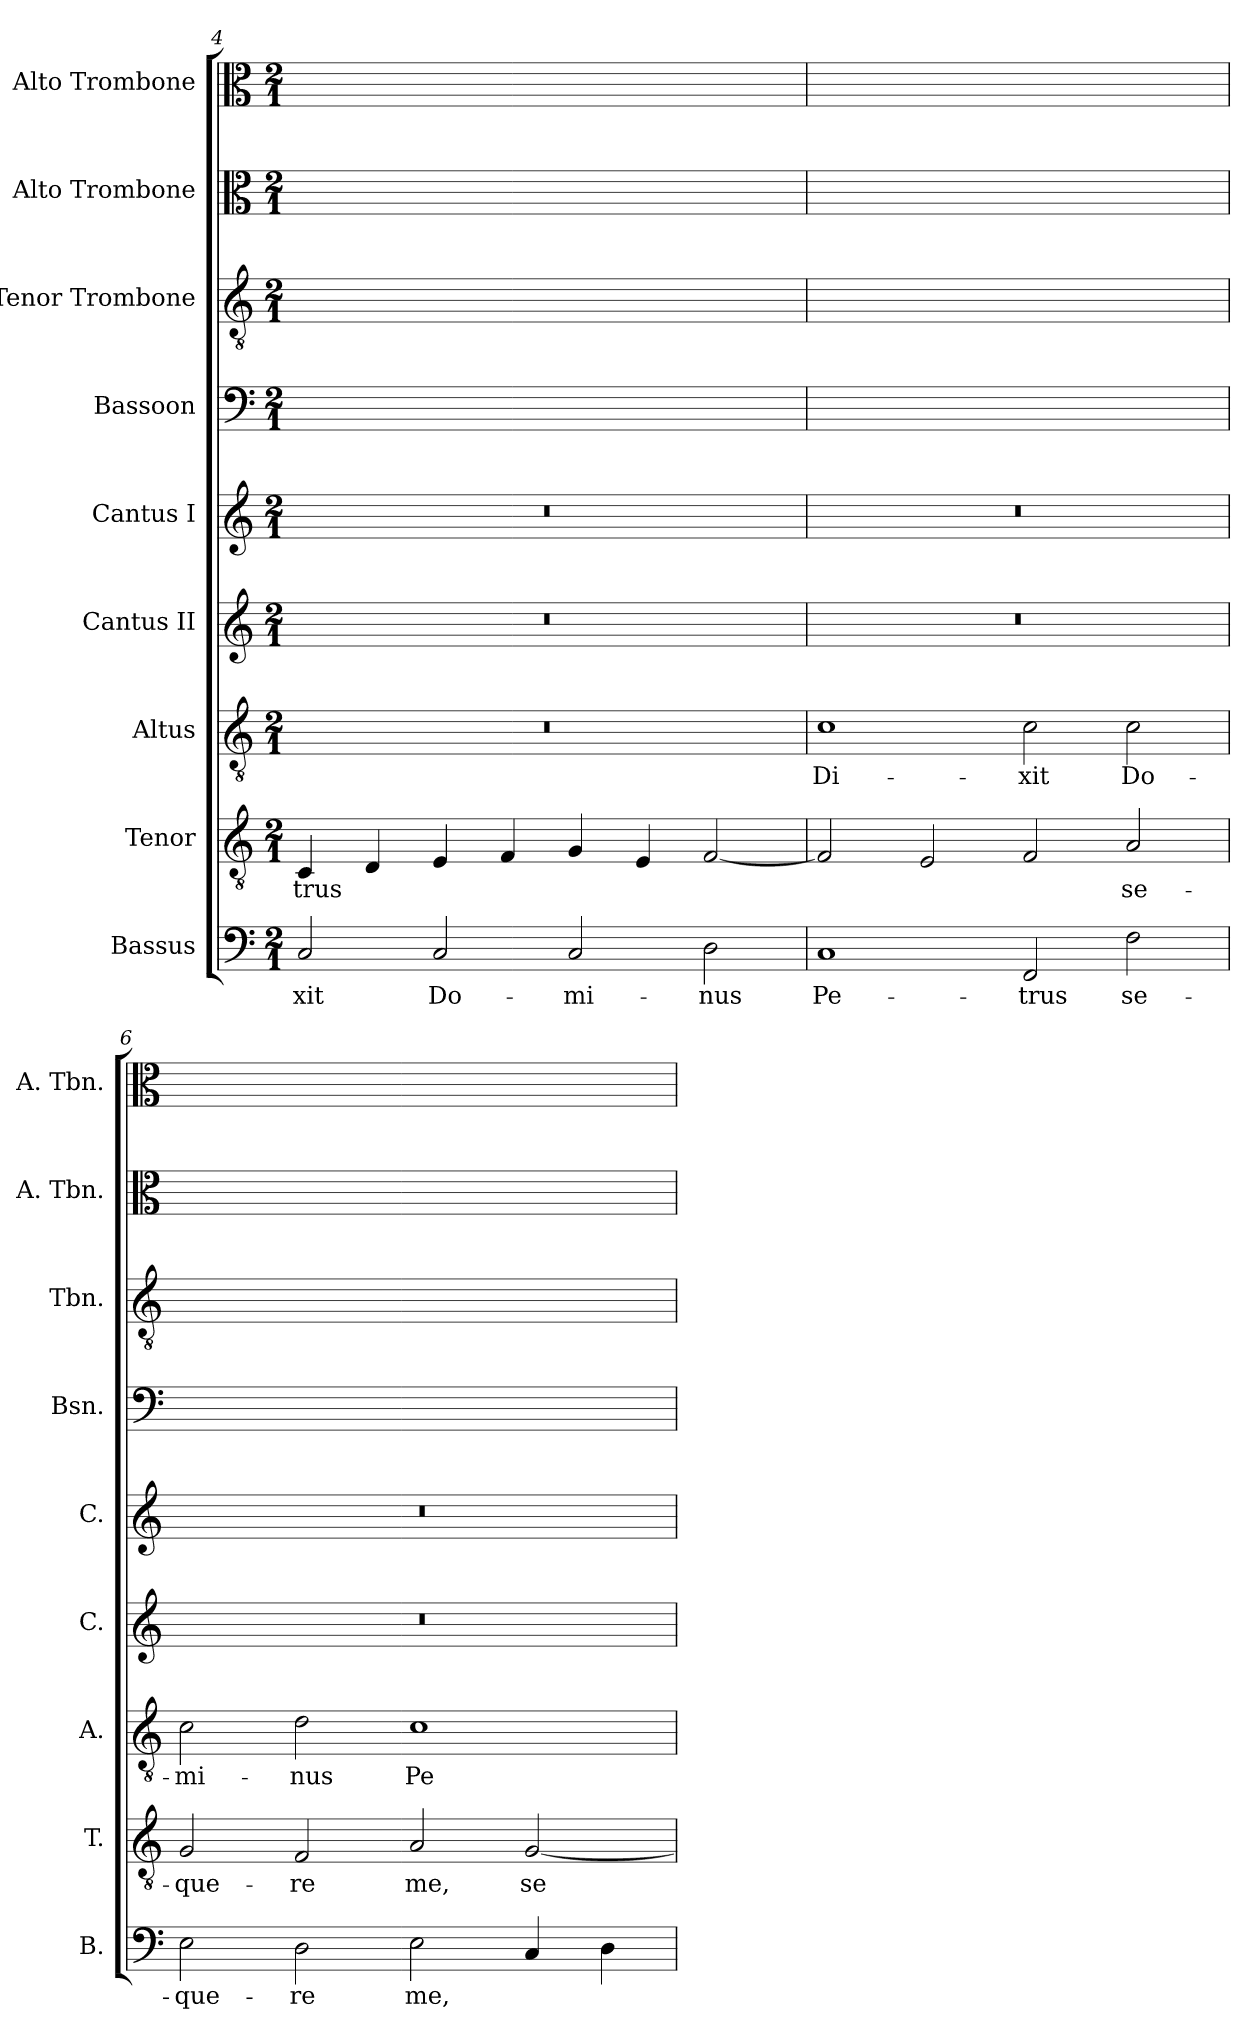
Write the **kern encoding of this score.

**kern	**text	**kern	**text	**kern	**text	**kern	**kern	**kern	**text	**kern	**text	**kern	**kern
*part9	*part9	*part8	*part8	*part7	*part7	*part6	*part5	*part4	*part4	*part3	*part3	*part2	*part1
*staff9	*staff9	*staff8	*staff8	*staff7	*staff7	*staff6	*staff5	*staff4	*staff4	*staff3	*staff3	*staff2	*staff1
*I"Bassus	*	*I"Tenor	*	*I"Altus	*	*I"Cantus II	*I"Cantus I	*I"Bassoon	*	*I"Tenor Trombone	*	*I"Alto Trombone	*I"Alto Trombone
*I'B.	*	*I'T.	*	*I'A.	*	*I'C.	*I'C.	*I'Bsn.	*	*I'Tbn.	*	*I'A. Tbn.	*I'A. Tbn.
*clefF4	*	*clefGv2	*	*clefGv2	*	*clefG2	*clefG2	*clefF4	*	*clefGv2	*	*clefC3	*clefC3
*	*	*ITrd7c12	*	*ITrd7c12	*	*	*	*	*	*	*	*	*
*k[]	*	*k[]	*	*k[]	*	*k[]	*k[]	*k[]	*	*k[]	*	*k[]	*k[]
*C:	*	*C:	*	*C:	*	*C:	*C:	*C:	*	*C:	*	*C:	*C:
*M2/1	*	*M2/1	*	*M2/1	*	*M2/1	*M2/1	*M2/1	*	*M2/1	*	*M2/1	*M2/1
=4	=4	=4	=4	=4	=4	=4	=4	=4	=4	=4	=4	=4	=4
!	!LO:LY:b	!	!LO:LY:b	!LO:N:vis=1	!	!LO:N:vis=1	!LO:N:vis=1	!	!	!	!	!	!
2C/	-xit	4CC/	-trus	0r	.	0r	0r	2C/yy	-xit	4CC/yy	-trus	0ryy	0ryy
.	.	4DD/	.	.	.	.	.	.	.	4DD/yy	.	.	.
!	!LO:LY:b	!	!	!	!	!	!	!	!	!	!	!	!
2C/	Do-	4EE/	.	.	.	.	.	2C/yy	Do-	4EE/yy	.	.	.
.	.	4FF/	.	.	.	.	.	.	.	4FF/yy	.	.	.
!	!LO:LY:b	!	!	!	!	!	!	!	!	!	!	!	!
2C/	-mi-	4GG/	.	.	.	.	.	2C/yy	-mi-	4GG/yy	.	.	.
.	.	4EE/	.	.	.	.	.	.	.	4EE/yy	.	.	.
!	!LO:LY:b	!	!	!	!	!	!	!	!	!	!	!	!
2D\	-nus	[<2FF/	.	.	.	.	.	2D\yy	-nus	[<2FF/yy	.	.	.
=5	=5	=5	=5	=5	=5	=5	=5	=5	=5	=5	=5	=5	=5
!	!LO:LY:b	!	!	!	!LO:LY:b	!LO:N:vis=1	!LO:N:vis=1	!	!	!	!	!	!
1C	Pe-	2FF/]	.	1C	Di-	0r	0r	1Cyy	Pe-	2FF/yy]	.	0ryy	0ryy
.	.	2EE/	.	.	.	.	.	.	.	2EE/yy	.	.	.
!	!LO:LY:b	!	!	!	!LO:LY:b	!	!	!	!	!	!	!	!
2FF/	-trus	2FF/	.	2C\	-xit	.	.	2FF/yy	-trus	2FF/yy	.	.	.
!	!LO:LY:b	!	!LO:LY:b	!	!LO:LY:b	!	!	!	!	!	!	!	!
2F\	se-	2AA/	se-	2C\	Do-	.	.	2F\yy	se-	2AA/yy	se-	.	.
!!LO:LB:g=z
=6	=6	=6	=6	=6	=6	=6	=6	=6	=6	=6	=6	=6	=6
!	!LO:LY:b	!	!LO:LY:b	!	!LO:LY:b	!LO:N:vis=1	!LO:N:vis=1	!	!	!	!	!	!
2E\	-que-	2GG/	-que-	2C\	-mi-	0r	0r	2E\yy	-que-	2GG/yy	-que-	0ryy	0ryy
!	!LO:LY:b	!	!LO:LY:b	!	!LO:LY:b	!	!	!	!	!	!	!	!
2D\	-re	2FF/	-re	2D\	-nus	.	.	2D\yy	-re	2FF/yy	-re	.	.
!	!LO:LY:b	!	!LO:LY:b	!	!LO:LY:b	!	!	!	!	!	!	!	!
2E\	me,	2AA/	me,	1C	Pe-	.	.	2E\yy	me,	2AA/yy	me,	.	.
!	!	!	!LO:LY:b	!	!	!	!	!	!	!	!	!	!
4C/	.	[<2GG/	se-	.	.	.	.	4C/yy	.	[<2GG/yy	se-	.	.
4D\	.	.	.	.	.	.	.	4D\yy	.	.	.	.	.
=	=	=	=	=	=	=	=	=	=	=	=	=	=
*-	*-	*-	*-	*-	*-	*-	*-	*-	*-	*-	*-	*-	*-
